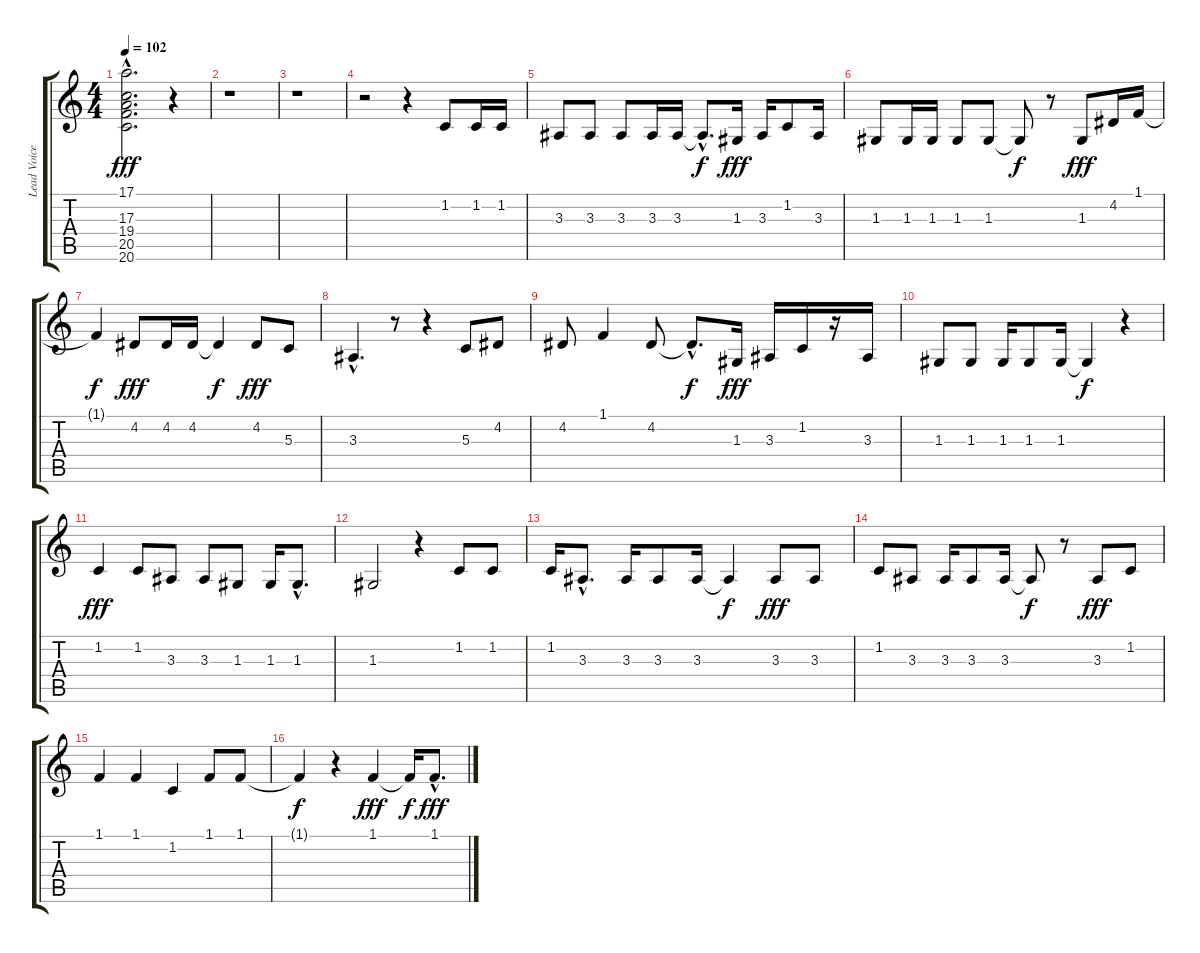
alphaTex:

\track ("Lead Voice" "Lead Voice") {instrument flute}
\staff {score tabs}
\tuning (E4 B3 G3 D3 A2 E2) {hide}
\ts (4 4)
\tempo 102
\clef g2
\ks c
(17.1{hac} 17.3{hac} 19.4{hac} 20.5{hac} 20.6{hac}).2{d dy fff} r.4 |
r.1 |
r.1 |
r.2 r.4 1.2.8 1.2.16 1.2.16 |
3.3.8 3.3.8 3.3.8 3.3.16 3.3.16 3.3{hac t}.8{d dy f} 1.3.16{dy fff} 3.3.16 1.2.8 3.3.16 |
1.3.8 1.3.16 1.3.16 1.3.8 1.3.8 1.3{t}.8{dy f} r.8 1.3.8{dy fff} 4.2.16 1.1.16 |
1.1{t}.4{dy f} 4.2.8{dy fff} 4.2.16 4.2.16 4.2{t}.4{dy f} 4.2.8{dy fff} 5.3.8 |
3.3{hac}.4{d} r.8 r.4 5.3.8 4.2.8 |
4.2.8 1.1.4 4.2.8 4.2{hac t}.8{d dy f} 1.3.16{dy fff} 3.3.16 1.2.16 r.16 3.3.16 |
1.3.8 1.3.8 1.3.16 1.3.8 1.3.16 1.3{t}.4{dy f} r.4 |
1.2.4{dy fff} 1.2.8 3.3.8 3.3.8 1.3.8 1.3.16 1.3{hac}.8{d} |
1.3.2 r.4 1.2.8 1.2.8 |
1.2.16 3.3{hac}.8{d} 3.3.16 3.3.8 3.3.16 3.3{t}.4{dy f} 3.3.8{dy fff} 3.3.8 |
1.2.8 3.3.8 3.3.16 3.3.8 3.3.16 3.3{t}.8{dy f} r.8 3.3.8{dy fff} 1.2.8 |
1.1.4 1.1.4 1.2.4 1.1.8 1.1.8 |
1.1{t}.4{dy f} r.4 1.1.4{dy fff} 1.1{t}.16{dy f} 1.1{hac}.8{d dy fff}
